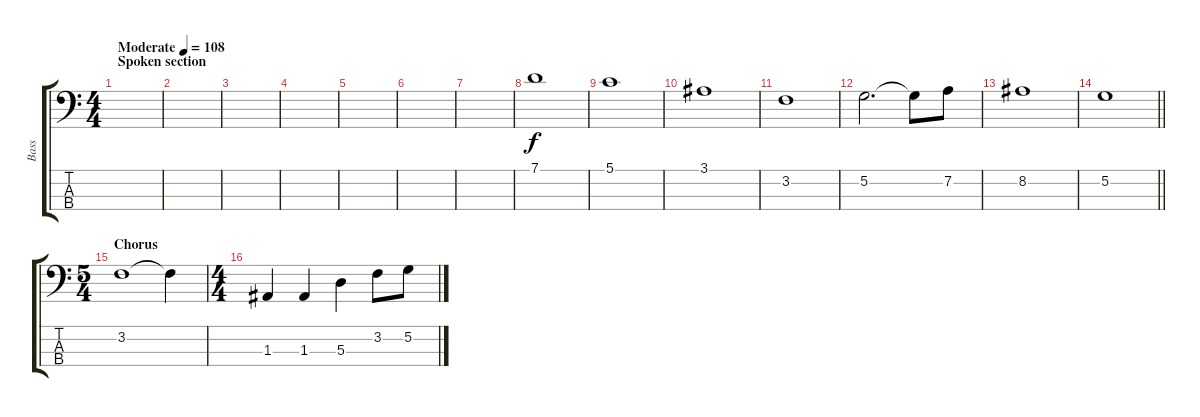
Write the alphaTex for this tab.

\track ("Bass" "Bass") {instrument electricbassfinger}
\staff {score tabs}
\tuning (G2 D2 A1 E1) {hide}
\ts (4 4)
\section ("" "Spoken section")
\tempo (108 "Moderate")
\clef f4
\ks c
|
|
|
|
|
|
|
7.1.1 |
5.1.1 |
3.1.1 |
3.2.1 |
5.2.2{d} 5.2{t}.8 7.2.8 |
8.2.1 |
\barLineRight lightlight
5.2.1 |
\ts (5 4)
\section ("" "Chorus")
3.2.1 3.2{t}.4 |
\ts (4 4)
1.3.4 1.3.4 5.3.4 3.2.8 5.2.8
